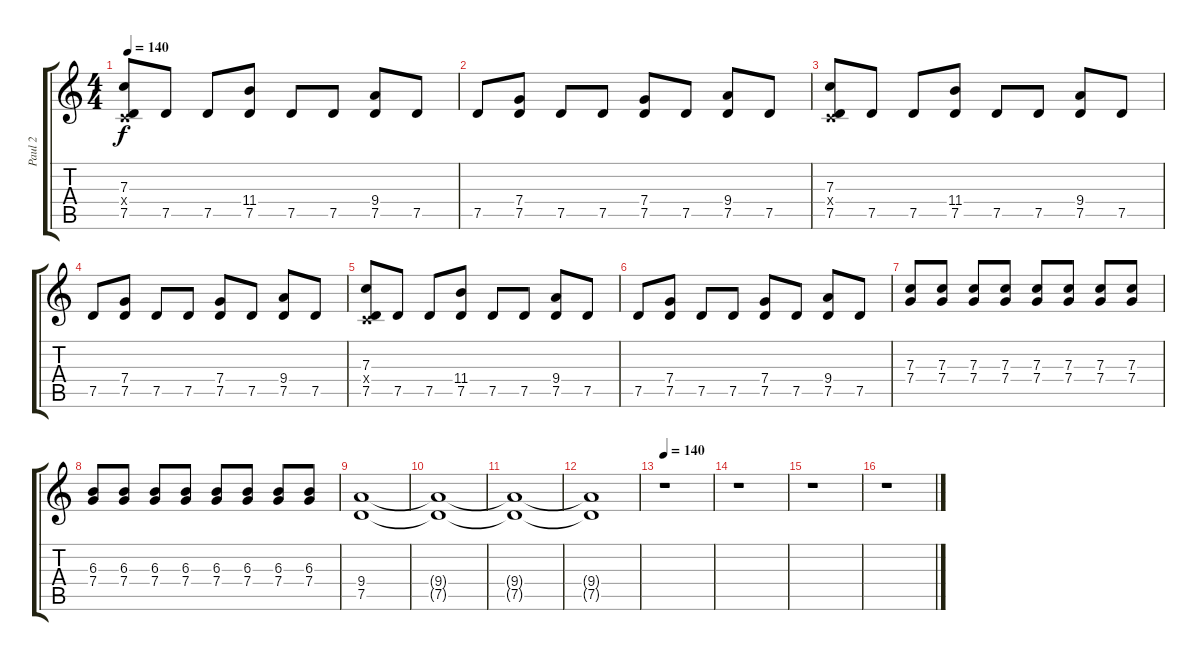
\track ("Paul 2" "Paul 2") {instrument distortionguitar}
\staff {score tabs}
\tuning (D4 A3 F3 C3 G2 D2) {hide}
\ts (4 4)
\tempo 140
\clef g2
\ks c
(7.3 0.4{x} 7.5).8{dy f} 7.5.8 7.5.8 (11.4 7.5).8 7.5.8 7.5.8 (9.4 7.5).8 7.5.8 |
7.5.8 (7.4 7.5).8 7.5.8 7.5.8 (7.4 7.5).8 7.5.8 (9.4 7.5).8 7.5.8 |
(7.3 0.4{x} 7.5).8 7.5.8 7.5.8 (11.4 7.5).8 7.5.8 7.5.8 (9.4 7.5).8 7.5.8 |
7.5.8 (7.4 7.5).8 7.5.8 7.5.8 (7.4 7.5).8 7.5.8 (9.4 7.5).8 7.5.8 |
(7.3 0.4{x} 7.5).8 7.5.8 7.5.8 (11.4 7.5).8 7.5.8 7.5.8 (9.4 7.5).8 7.5.8 |
7.5.8 (7.4 7.5).8 7.5.8 7.5.8 (7.4 7.5).8 7.5.8 (9.4 7.5).8 7.5.8 |
(7.3 7.4).8 (7.3 7.4).8 (7.3 7.4).8 (7.3 7.4).8 (7.3 7.4).8 (7.3 7.4).8 (7.3 7.4).8 (7.3 7.4).8 |
(6.3 7.4).8 (6.3 7.4).8 (6.3 7.4).8 (6.3 7.4).8 (6.3 7.4).8 (6.3 7.4).8 (6.3 7.4).8 (6.3 7.4).8 |
(9.4 7.5).1 |
(9.4{t} 7.5{t}).1 |
(9.4{t} 7.5{t}).1 |
(9.4{t} 7.5{t}).1 |
\tempo 140
r.1 |
r.1 |
r.1 |
r.1
